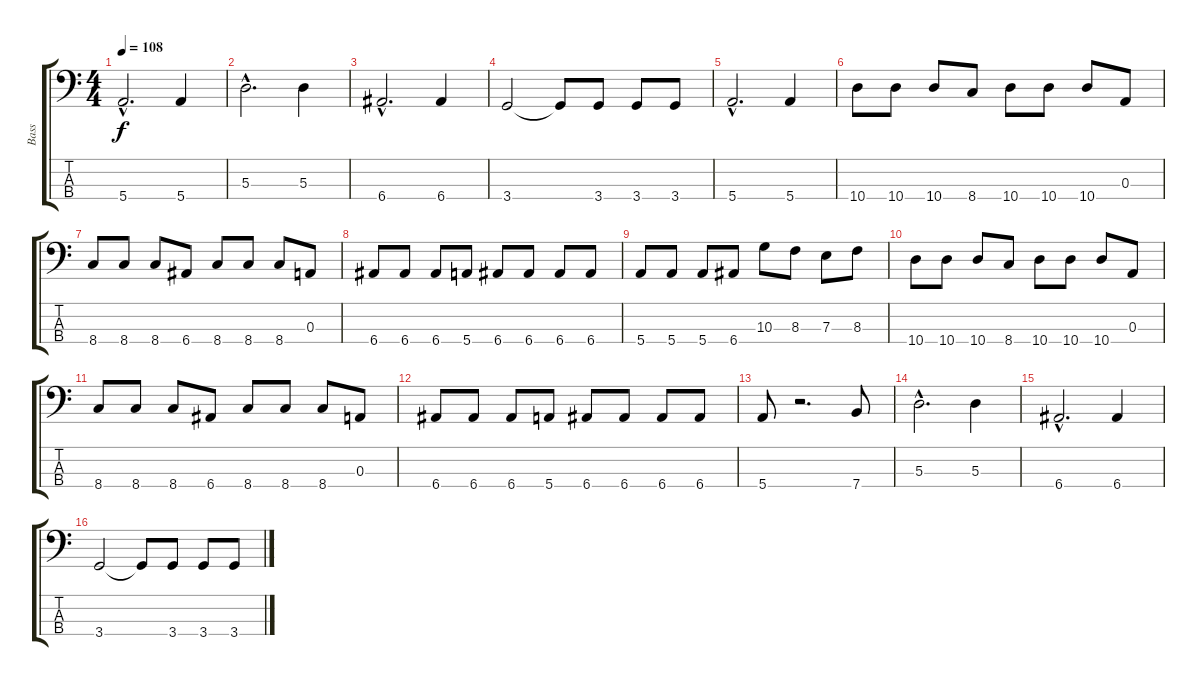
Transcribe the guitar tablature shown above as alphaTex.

\track ("Bass" "Bass") {instrument electricbassfinger}
\staff {score tabs}
\tuning (G2 D2 A1 E1) {hide}
\ts (4 4)
\tempo 108
\clef f4
\ks c
5.4{hac}.2{d dy f} 5.4.4 |
5.3{hac}.2{d} 5.3.4 |
6.4{hac}.2{d} 6.4.4 |
3.4.2 3.4{t}.8 3.4.8 3.4.8 3.4.8 |
5.4{hac}.2{d} 5.4.4 |
10.4.8 10.4.8 10.4.8 8.4.8 10.4.8 10.4.8 10.4.8 0.3.8 |
8.4.8 8.4.8 8.4.8 6.4.8 8.4.8 8.4.8 8.4.8 0.3.8 |
6.4.8 6.4.8 6.4.8 5.4.8 6.4.8 6.4.8 6.4.8 6.4.8 |
5.4.8 5.4.8 5.4.8 6.4.8 10.3.8 8.3.8 7.3.8 8.3.8 |
10.4.8 10.4.8 10.4.8 8.4.8 10.4.8 10.4.8 10.4.8 0.3.8 |
8.4.8 8.4.8 8.4.8 6.4.8 8.4.8 8.4.8 8.4.8 0.3.8 |
6.4.8 6.4.8 6.4.8 5.4.8 6.4.8 6.4.8 6.4.8 6.4.8 |
5.4.8 r.2{d} 7.4.8 |
5.3{hac}.2{d} 5.3.4 |
6.4{hac}.2{d} 6.4.4 |
3.4.2 3.4{t}.8 3.4.8 3.4.8 3.4.8
